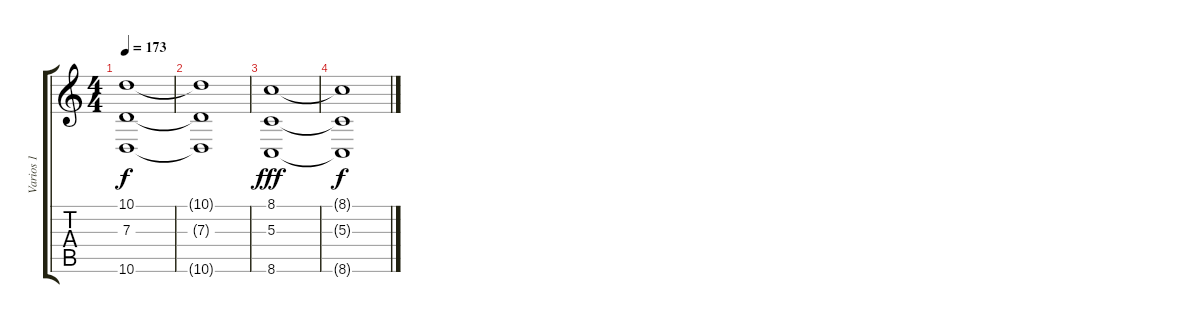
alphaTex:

\track ("Varios 1" "Varios 1") {instrument harpsichord}
\staff {score tabs}
\tuning (E4 B3 G3 D3 A2 E2) {hide}
\ts (4 4)
\tempo 173
\clef g2
\ks c
(10.1 7.3 10.6).1{dy f} |
(10.1{t} 7.3{t} 10.6{t}).1 |
(8.1 5.3 8.6).1{dy fff} |
(8.1{t} 5.3{t} 8.6{t}).1{dy f}
